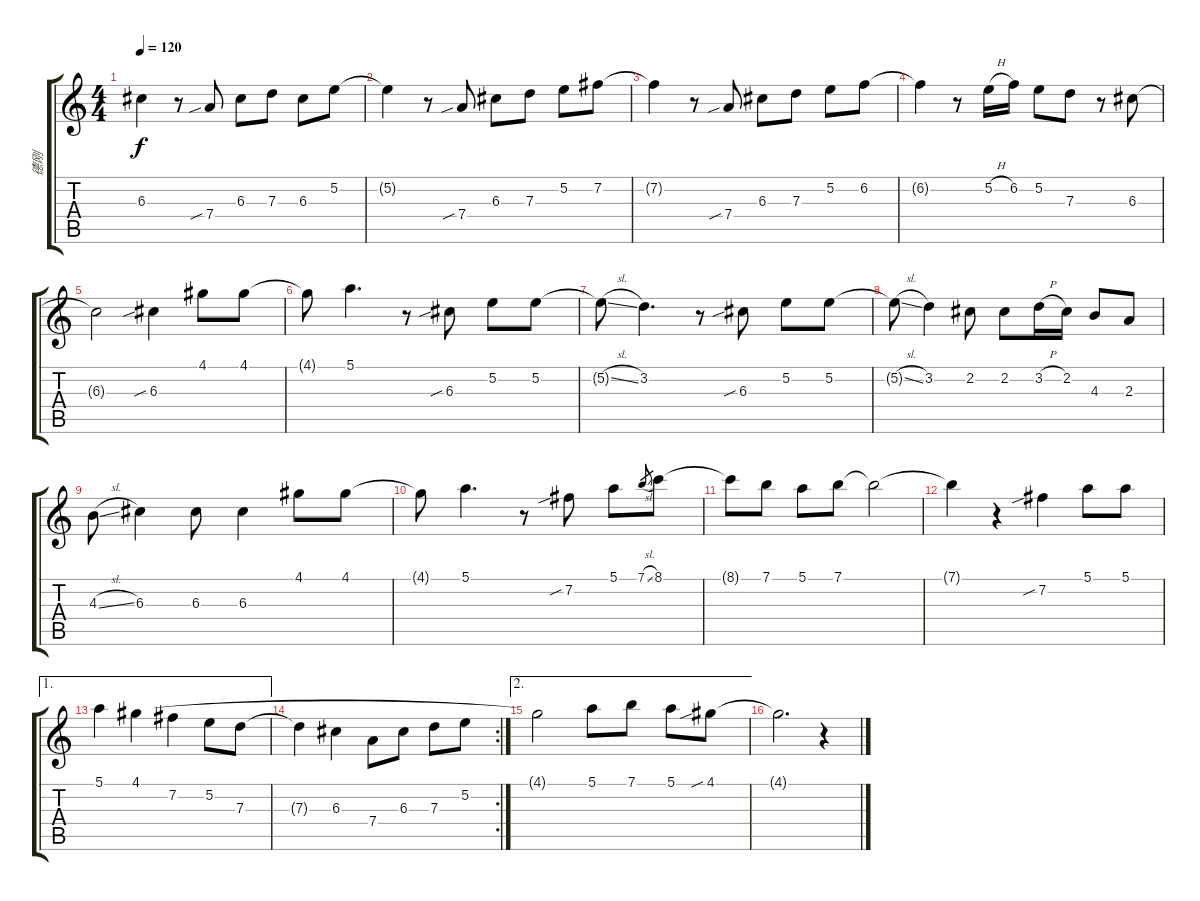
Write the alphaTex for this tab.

\track ("德刚" "德刚") {instrument acousticguitarsteel}
\staff {score tabs}
\tuning (E4 B3 G3 D3 A2 E2) {hide}
\ts (4 4)
\tempo 120
\clef g2
\ks c
6.3{t}.4{dy f} r.8 7.4{sib}.8 6.3.8 7.3.8 6.3.8 5.2.8 |
5.2{t}.4 r.8 7.4{sib}.8 6.3.8 7.3.8 5.2.8 7.2.8 |
7.2{t}.4 r.8 7.4{sib}.8 6.3.8 7.3.8 5.2.8 6.2.8 |
6.2{t}.4 r.8 5.2{h}.16 6.2.16 5.2.8 7.3.8 r.8 6.3.8 |
6.3{t}.2 6.3{sib}.4 4.1.8 4.1.8 |
4.1{t}.8 5.1.4{d} r.8 6.3{sib}.8 5.2.8 5.2.8 |
5.2{sl t}.8 3.2.4{d} r.8 6.3{sib}.8 5.2.8 5.2.8 |
5.2{sl t}.8 3.2.4 2.2.8 2.2.8 3.2{h}.16 2.2.16 4.3.8 2.3.8 |
4.3{sl}.8 6.3.4 6.3.8 6.3.4 4.1.8 4.1.8 |
4.1{t}.8 5.1.4{d} r.8 7.2{sib}.8 5.1.8 7.1{sl}.8{gr} 8.1.8 |
8.1{t}.8 7.1.8 5.1.8 7.1.8 7.1{t}.2 |
7.1{t}.4 r.4 7.2{sib}.4 5.1.8 5.1.8 |
\ae 1
5.1.4 4.1.4 7.2.4 5.2.8 7.3.8 |
\rc 2
7.3{t}.4 6.3.4 7.4.8 6.3.8 7.3.8 5.2.8 |
\ae 2
4.1{t}.2 5.1.8 7.1.8 5.1.8 4.1{sib}.8 |
4.1{t}.2{d} r.4
